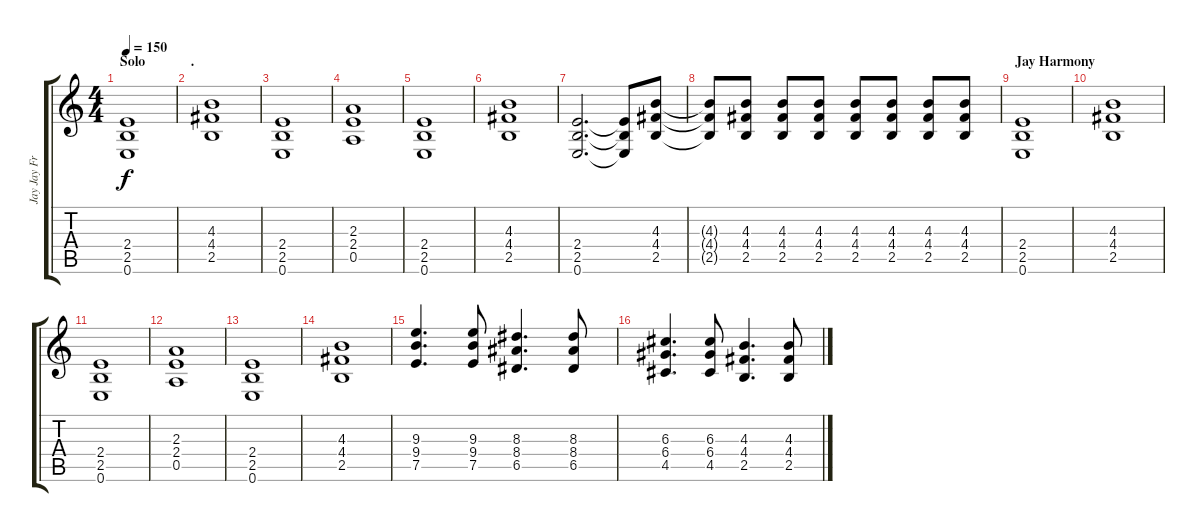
\track ("Jay Jay French - Lead/Rhythm" "Jay Jay Fr") {instrument distortionguitar}
\staff {score tabs}
\tuning (E4 B3 G3 D3 A2 E2) {hide}
\ts (4 4)
\section ("" "Solo")
\tempo 150
\clef g2
\ks c
(2.4 2.5 0.6).1{dy f} |
\section ("" ".")
(4.3 4.4 2.5).1 |
(2.4 2.5 0.6).1 |
(2.3 2.4 0.5).1 |
(2.4 2.5 0.6).1 |
(4.3 4.4 2.5).1 |
(2.4 2.5 0.6).2{d} (2.4{t} 2.5{t} 0.6{t}).8 (4.3 4.4 2.5).8 |
(4.3{t} 4.4{t} 2.5{t}).8 (4.3 4.4 2.5).8 (4.3 4.4 2.5).8 (4.3 4.4 2.5).8 (4.3 4.4 2.5).8 (4.3 4.4 2.5).8 (4.3 4.4 2.5).8 (4.3 4.4 2.5).8 |
\section ("" "Jay Harmony")
(2.4 2.5 0.6).1 |
(4.3 4.4 2.5).1 |
(2.4 2.5 0.6).1 |
(2.3 2.4 0.5).1 |
(2.4 2.5 0.6).1 |
(4.3 4.4 2.5).1 |
(9.3 9.4 7.5).4{d} (9.3 9.4 7.5).8 (8.3 8.4 6.5).4{d} (8.3 8.4 6.5).8 |
(6.3 6.4 4.5).4{d} (6.3 6.4 4.5).8 (4.3 4.4 2.5).4{d} (4.3 4.4 2.5).8
